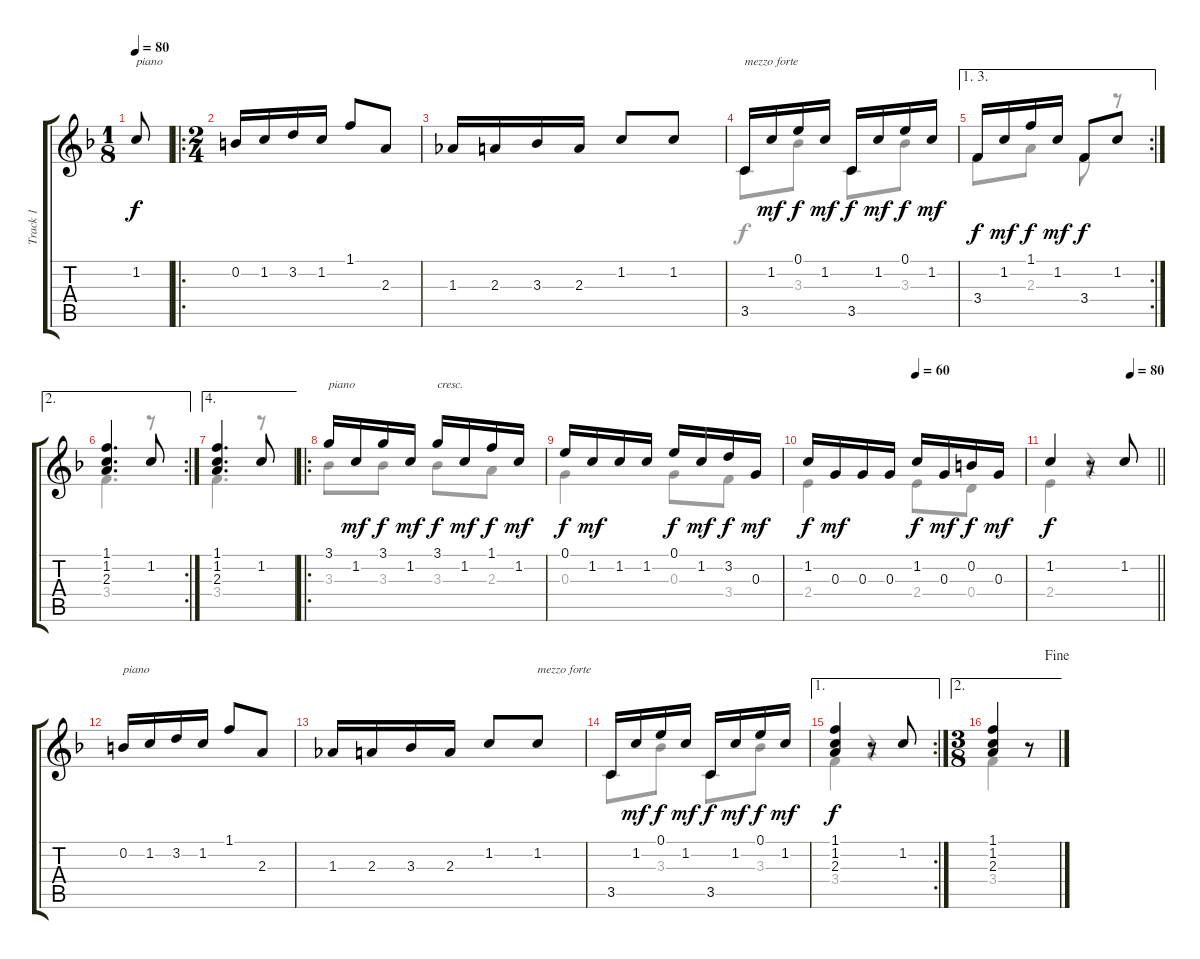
\track ("Track 1" "Track 1") {instrument acousticguitarsteel}
\staff {score tabs}
\tuning (E4 B3 G3 D3 A2 E2) {hide}
\voice
\ts (1 8)
\tempo 80
\clef g2
\ks f
1.2.8{txt "piano" dy f volume 8 instrument acousticguitarsteel beam Up} |
\ro
\ts (2 4)
0.2.16{volume 8 beam Up} 1.2.16{beam Up beam merge} 3.2.16{beam Up} 1.2.16{beam Up} 1.1.8{beam Up} 2.3.8{beam Up} |
1.3.16{beam Up} 2.3.16{beam Up beam merge} 3.3.16{beam Up} 2.3.16{beam Up} 1.2.8{beam Up} 1.2.8{beam Up} |
3.5.16{txt "mezzo forte" volume 12} 1.2.16{dy mf beam merge} 0.1.16{dy f} 1.2.16{dy mf} 3.5.16{dy f} 1.2.16{dy mf beam merge} 0.1.16{dy f} 1.2.16{dy mf} |
\ae (1 3)
\rc 2
3.4.16{dy f} 1.2.16{dy mf beam merge} 1.1.16{dy f beam merge} 1.2.16{dy mf} 3.4.8{dy f} 1.2.8 |
\ae 2
\rc 2
(1.1 1.2 2.3).4{d} 1.2.8 |
\ae 4
(1.1 1.2 2.3).4{d} 1.2.8 |
\ro
3.1.16{txt "piano" volume 8} 1.2.16{dy mf beam merge} 3.1.16{dy f} 1.2.16{dy mf} 3.1.16{txt "cresc." dy f volume 16} 1.2.16{dy mf beam merge} 1.1.16{dy f} 1.2.16{dy mf} |
0.1.16{dy f} 1.2.16{dy mf beam merge} 1.2.16{beam merge} 1.2.16 0.1.16{dy f} 1.2.16{dy mf} 3.2.16{dy f} 0.3.16{dy mf} |
\tempo (60 0.5)
1.2.16{dy f} 0.3.16{dy mf beam merge} 0.3.16{beam merge} 0.3.16 1.2.16{dy f} 0.3.16{dy mf} 0.2.16{dy f} 0.3.16{dy mf} |
\tempo (80 0.75)
\barLineRight lightlight
1.2.4{dy f} r.8 1.2.8{volume 8} |
0.2.16{txt "piano" beam Up} 1.2.16{beam Up beam merge} 3.2.16{beam Up} 1.2.16{beam Up} 1.1.8{beam Up} 2.3.8{beam Up} |
1.3.16{beam Up} 2.3.16{beam Up beam merge} 3.3.16{beam Up} 2.3.16{beam Up} 1.2.8{beam Up} 1.2.8{txt "mezzo forte" volume 12 beam Up} |
3.5.16 1.2.16{dy mf beam merge} 0.1.16{dy f} 1.2.16{dy mf} 3.5.16{dy f} 1.2.16{dy mf beam merge} 0.1.16{dy f} 1.2.16{dy mf} |
\ae 1
\rc 2
(1.1 1.2 2.3).4{dy f} r.8 1.2.8 |
\ae 2
\ts (3 8)
\jump fine
(1.1 1.2 2.3).4 r.8
\voice
\clef g2
\ottava regular
\simile none
\ks f
|
|
|
3.5.8 3.3.8 3.5.8 3.3.8 |
3.4.8 2.3.8 3.4.8 r.8 |
3.4.4{d} r.8 |
3.4.4{d} r.8 |
3.3.8 3.3.8 3.3.8 2.3.8 |
0.3.4 0.3.8 3.4.8 |
2.4.4 2.4.8 0.4.8 |
\barLineRight lightlight
2.4.4 r.4 |
|
|
3.5.8 3.3.8 3.5.8 3.3.8 |
3.4.4 r.4 |
3.4.4 r.8
